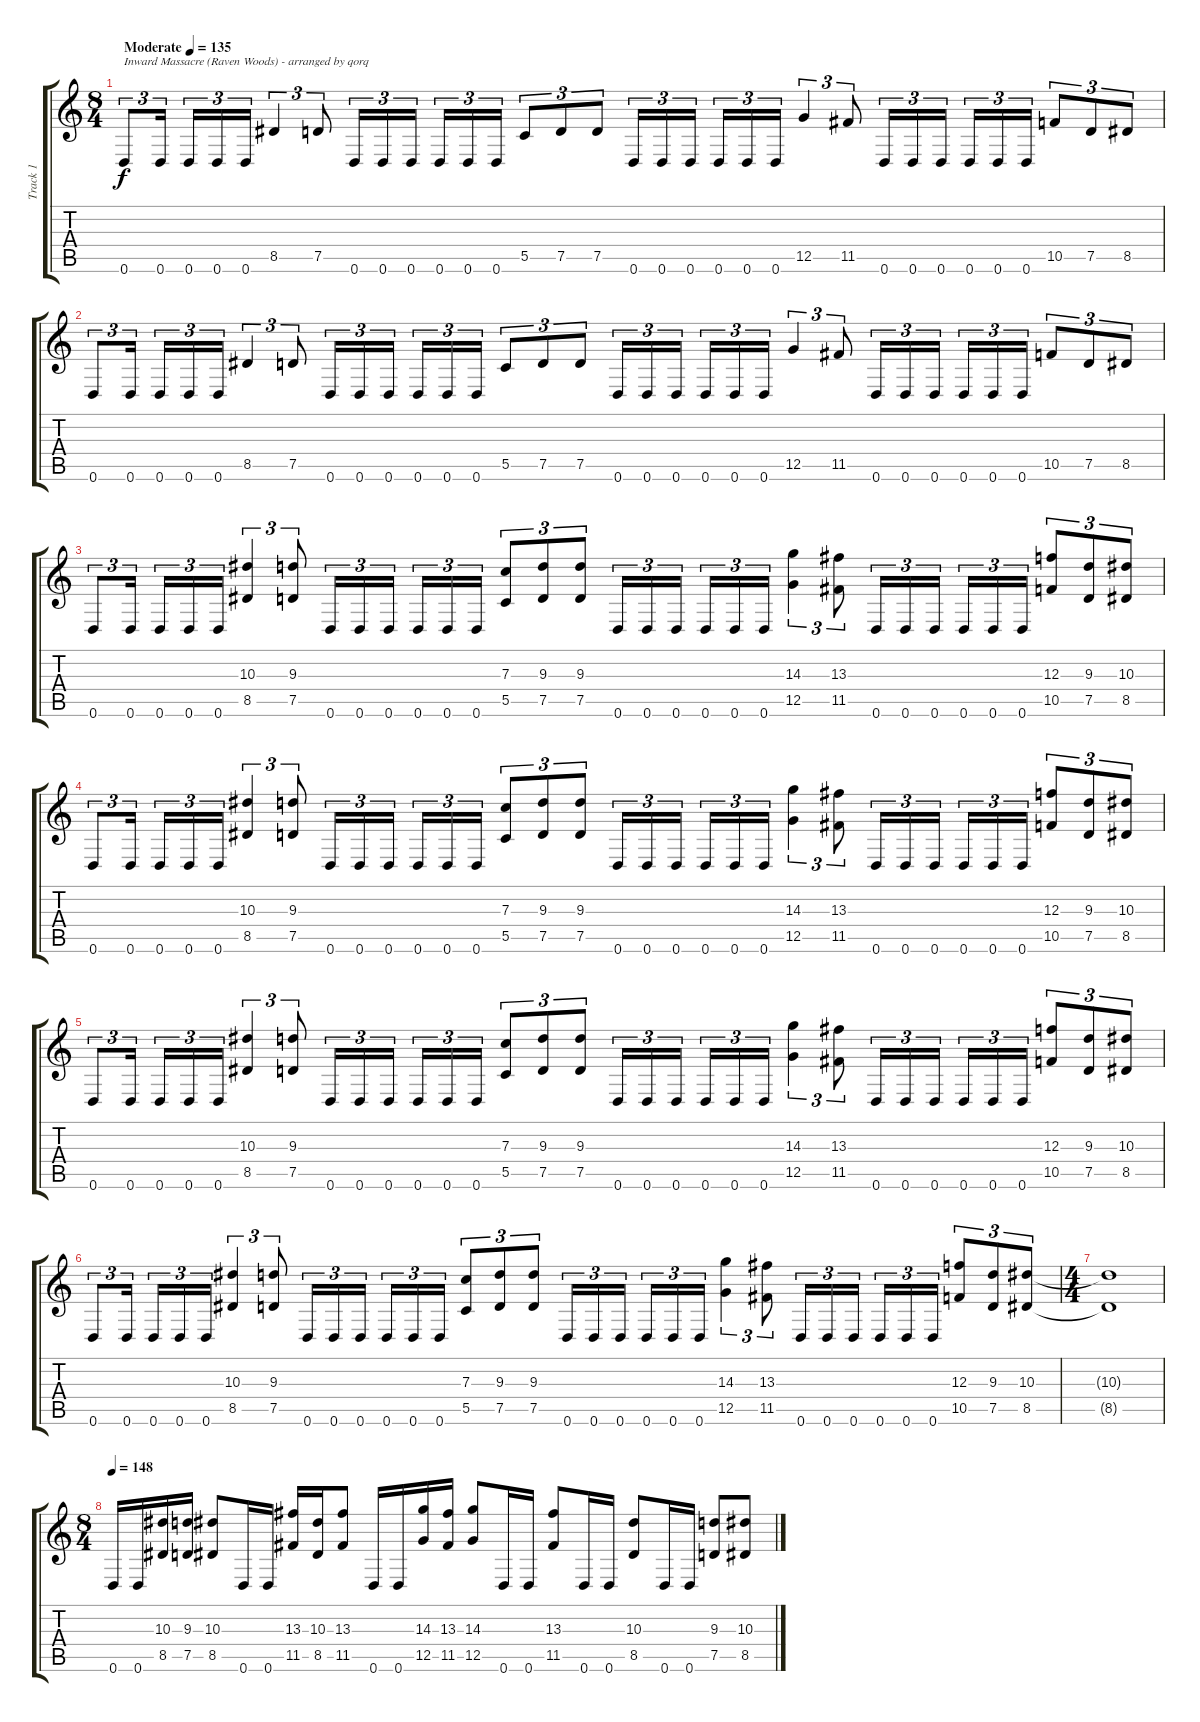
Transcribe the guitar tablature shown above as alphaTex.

\track ("Track 1" "Track 1") {instrument distortionguitar}
\staff {score tabs}
\tuning (D4 A3 F3 C3 G2 D2) {hide}
\ts (8 4)
\tempo (135 "Moderate")
\clef g2
\ks c
0.6.8{tu (3 2) txt "Inward Massacre (Raven Woods) - arranged by qorq" dy f instrument distortionguitar} 0.6.16{tu (3 2) beam splitsecondary} 0.6.16{tu (3 2)} 0.6.16{tu (3 2)} 0.6.16{tu (3 2)} 8.5.4{tu (3 2)} 7.5.8{tu (3 2)} 0.6.16{tu (3 2)} 0.6.16{tu (3 2)} 0.6.16{tu (3 2) beam splitsecondary} 0.6.16{tu (3 2)} 0.6.16{tu (3 2)} 0.6.16{tu (3 2)} 5.5.8{tu (3 2)} 7.5.8{tu (3 2)} 7.5.8{tu (3 2)} 0.6.16{tu (3 2)} 0.6.16{tu (3 2)} 0.6.16{tu (3 2) beam splitsecondary} 0.6.16{tu (3 2)} 0.6.16{tu (3 2)} 0.6.16{tu (3 2)} 12.5.4{tu (3 2)} 11.5.8{tu (3 2)} 0.6.16{tu (3 2)} 0.6.16{tu (3 2)} 0.6.16{tu (3 2) beam splitsecondary} 0.6.16{tu (3 2)} 0.6.16{tu (3 2)} 0.6.16{tu (3 2)} 10.5.8{tu (3 2)} 7.5.8{tu (3 2)} 8.5.8{tu (3 2)} |
0.6.8{tu (3 2)} 0.6.16{tu (3 2) beam splitsecondary} 0.6.16{tu (3 2)} 0.6.16{tu (3 2)} 0.6.16{tu (3 2)} 8.5.4{tu (3 2)} 7.5.8{tu (3 2)} 0.6.16{tu (3 2)} 0.6.16{tu (3 2)} 0.6.16{tu (3 2) beam splitsecondary} 0.6.16{tu (3 2)} 0.6.16{tu (3 2)} 0.6.16{tu (3 2)} 5.5.8{tu (3 2)} 7.5.8{tu (3 2)} 7.5.8{tu (3 2)} 0.6.16{tu (3 2)} 0.6.16{tu (3 2)} 0.6.16{tu (3 2) beam splitsecondary} 0.6.16{tu (3 2)} 0.6.16{tu (3 2)} 0.6.16{tu (3 2)} 12.5.4{tu (3 2)} 11.5.8{tu (3 2)} 0.6.16{tu (3 2)} 0.6.16{tu (3 2)} 0.6.16{tu (3 2) beam splitsecondary} 0.6.16{tu (3 2)} 0.6.16{tu (3 2)} 0.6.16{tu (3 2)} 10.5.8{tu (3 2)} 7.5.8{tu (3 2)} 8.5.8{tu (3 2)} |
0.6.8{tu (3 2)} 0.6.16{tu (3 2) beam splitsecondary} 0.6.16{tu (3 2)} 0.6.16{tu (3 2)} 0.6.16{tu (3 2)} (10.3 8.5).4{tu (3 2)} (9.3 7.5).8{tu (3 2)} 0.6.16{tu (3 2)} 0.6.16{tu (3 2)} 0.6.16{tu (3 2) beam splitsecondary} 0.6.16{tu (3 2)} 0.6.16{tu (3 2)} 0.6.16{tu (3 2)} (7.3 5.5).8{tu (3 2)} (9.3 7.5).8{tu (3 2)} (9.3 7.5).8{tu (3 2)} 0.6.16{tu (3 2)} 0.6.16{tu (3 2)} 0.6.16{tu (3 2) beam splitsecondary} 0.6.16{tu (3 2)} 0.6.16{tu (3 2)} 0.6.16{tu (3 2)} (14.3 12.5).4{tu (3 2)} (13.3 11.5).8{tu (3 2)} 0.6.16{tu (3 2)} 0.6.16{tu (3 2)} 0.6.16{tu (3 2) beam splitsecondary} 0.6.16{tu (3 2)} 0.6.16{tu (3 2)} 0.6.16{tu (3 2)} (12.3 10.5).8{tu (3 2)} (9.3 7.5).8{tu (3 2)} (10.3 8.5).8{tu (3 2)} |
0.6.8{tu (3 2)} 0.6.16{tu (3 2) beam splitsecondary} 0.6.16{tu (3 2)} 0.6.16{tu (3 2)} 0.6.16{tu (3 2)} (10.3 8.5).4{tu (3 2)} (9.3 7.5).8{tu (3 2)} 0.6.16{tu (3 2)} 0.6.16{tu (3 2)} 0.6.16{tu (3 2) beam splitsecondary} 0.6.16{tu (3 2)} 0.6.16{tu (3 2)} 0.6.16{tu (3 2)} (7.3 5.5).8{tu (3 2)} (9.3 7.5).8{tu (3 2)} (9.3 7.5).8{tu (3 2)} 0.6.16{tu (3 2)} 0.6.16{tu (3 2)} 0.6.16{tu (3 2) beam splitsecondary} 0.6.16{tu (3 2)} 0.6.16{tu (3 2)} 0.6.16{tu (3 2)} (14.3 12.5).4{tu (3 2)} (13.3 11.5).8{tu (3 2)} 0.6.16{tu (3 2)} 0.6.16{tu (3 2)} 0.6.16{tu (3 2) beam splitsecondary} 0.6.16{tu (3 2)} 0.6.16{tu (3 2)} 0.6.16{tu (3 2)} (12.3 10.5).8{tu (3 2)} (9.3 7.5).8{tu (3 2)} (10.3 8.5).8{tu (3 2)} |
0.6.8{tu (3 2)} 0.6.16{tu (3 2) beam splitsecondary} 0.6.16{tu (3 2)} 0.6.16{tu (3 2)} 0.6.16{tu (3 2)} (10.3 8.5).4{tu (3 2)} (9.3 7.5).8{tu (3 2)} 0.6.16{tu (3 2)} 0.6.16{tu (3 2)} 0.6.16{tu (3 2) beam splitsecondary} 0.6.16{tu (3 2)} 0.6.16{tu (3 2)} 0.6.16{tu (3 2)} (7.3 5.5).8{tu (3 2)} (9.3 7.5).8{tu (3 2)} (9.3 7.5).8{tu (3 2)} 0.6.16{tu (3 2)} 0.6.16{tu (3 2)} 0.6.16{tu (3 2) beam splitsecondary} 0.6.16{tu (3 2)} 0.6.16{tu (3 2)} 0.6.16{tu (3 2)} (14.3 12.5).4{tu (3 2)} (13.3 11.5).8{tu (3 2)} 0.6.16{tu (3 2)} 0.6.16{tu (3 2)} 0.6.16{tu (3 2) beam splitsecondary} 0.6.16{tu (3 2)} 0.6.16{tu (3 2)} 0.6.16{tu (3 2)} (12.3 10.5).8{tu (3 2)} (9.3 7.5).8{tu (3 2)} (10.3 8.5).8{tu (3 2)} |
0.6.8{tu (3 2)} 0.6.16{tu (3 2) beam splitsecondary} 0.6.16{tu (3 2)} 0.6.16{tu (3 2)} 0.6.16{tu (3 2)} (10.3 8.5).4{tu (3 2)} (9.3 7.5).8{tu (3 2)} 0.6.16{tu (3 2)} 0.6.16{tu (3 2)} 0.6.16{tu (3 2) beam splitsecondary} 0.6.16{tu (3 2)} 0.6.16{tu (3 2)} 0.6.16{tu (3 2)} (7.3 5.5).8{tu (3 2)} (9.3 7.5).8{tu (3 2)} (9.3 7.5).8{tu (3 2)} 0.6.16{tu (3 2)} 0.6.16{tu (3 2)} 0.6.16{tu (3 2) beam splitsecondary} 0.6.16{tu (3 2)} 0.6.16{tu (3 2)} 0.6.16{tu (3 2)} (14.3 12.5).4{tu (3 2)} (13.3 11.5).8{tu (3 2)} 0.6.16{tu (3 2)} 0.6.16{tu (3 2)} 0.6.16{tu (3 2) beam splitsecondary} 0.6.16{tu (3 2)} 0.6.16{tu (3 2)} 0.6.16{tu (3 2)} (12.3 10.5).8{tu (3 2)} (9.3 7.5).8{tu (3 2)} (10.3 8.5).8{tu (3 2)} |
\ts (4 4)
(10.3{t} 8.5{t}).1 |
\ts (8 4)
\tempo 148
0.6.16 0.6.16 (10.3 8.5).16 (9.3 7.5).16 (10.3 8.5).8 0.6.16 0.6.16 (13.3 11.5).16 (10.3 8.5).16 (13.3 11.5).8 0.6.16 0.6.16 (14.3 12.5).16 (13.3 11.5).16 (14.3 12.5).8 0.6.16 0.6.16 (13.3 11.5).8 0.6.16 0.6.16 (10.3 8.5).8 0.6.16 0.6.16 (9.3 7.5).8 (10.3 8.5).8
